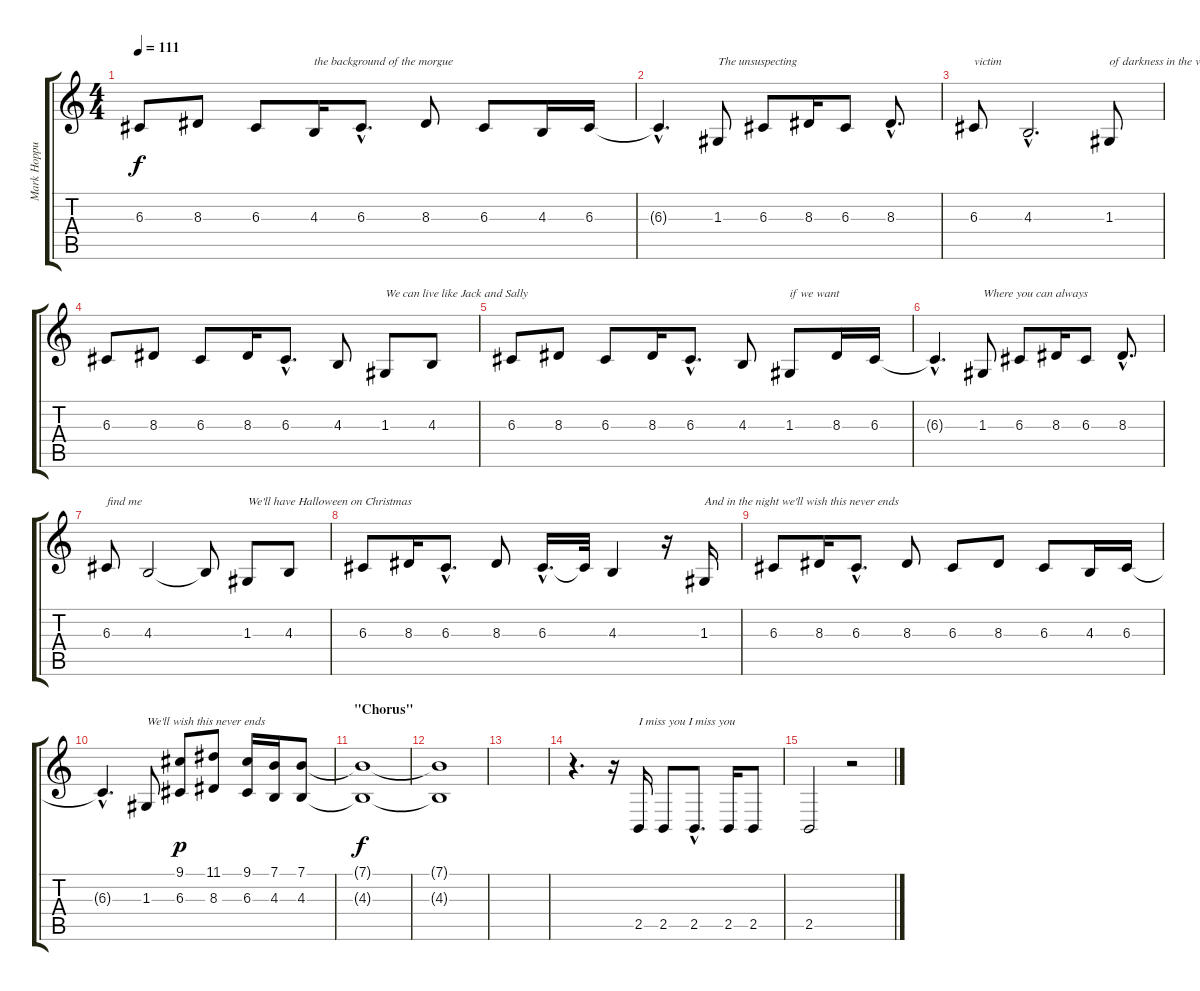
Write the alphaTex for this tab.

\track ("Mark Hoppus - Vocal" "Mark Hoppu") {instrument lead1square}
\staff {score tabs}
\tuning (E4 B3 G3 D3 A2 E2) {hide}
\ts (4 4)
\tempo 111
\clef g2
\ks c
6.3.8{dy f} 8.3.8 6.3.8 4.3.16{txt "the background of the morgue"} 6.3{hac}.8{d} 8.3.8 6.3.8 4.3.16 6.3.16 |
6.3{hac t}.4{d} 1.3.8{txt "The unsuspecting "} 6.3.8 8.3.16 6.3.8 8.3{hac}.8{d} |
6.3.8{txt "victim "} 4.3{hac}.2{d} 1.3.8{txt "of darkness in the valley"} |
6.3.8 8.3.8 6.3.8 8.3.16 6.3{hac}.8{d} 4.3.8 1.3.8{txt "We can live like Jack and Sally "} 4.3.8 |
6.3.8 8.3.8 6.3.8 8.3.16 6.3{hac}.8{d} 4.3.8 1.3.8{txt "if we want "} 8.3.16 6.3.16 |
6.3{hac t}.4{d} 1.3.8{txt "Where you can always"} 6.3.8 8.3.16 6.3.8 8.3{hac}.8{d} |
6.3.8{txt "find me"} 4.3.2 4.3{t}.8 1.3.8{txt "We'll have Halloween on Christmas"} 4.3.8 |
6.3.8 8.3.16 6.3{hac}.8{d} 8.3.8 6.3{hac}.16{d} 6.3{t}.32 4.3.4 r.16 1.3.16{txt "And in the night we'll wish this never ends"} |
6.3.8 8.3.16 6.3{hac}.8{d} 8.3.8 6.3.8 8.3.8 6.3.8 4.3.16 6.3.16 |
6.3{hac t}.4{d} 1.3.8{txt "We'll wish this never ends"} (9.1 6.3).8{dy p} (11.1 8.3).8 (9.1 6.3).16 (7.1 4.3).16 (7.1 4.3).8 |
\section ("" "\"Chorus\"")
(7.1{t} 4.3{t}).1{dy f} |
(7.1{t} 4.3{t}).1 |
|
r.4{d} r.16 2.5.16{txt "I miss you I miss you"} 2.5.8 2.5{hac}.8{d} 2.5.16 2.5.8 |
2.5.2 r.2
